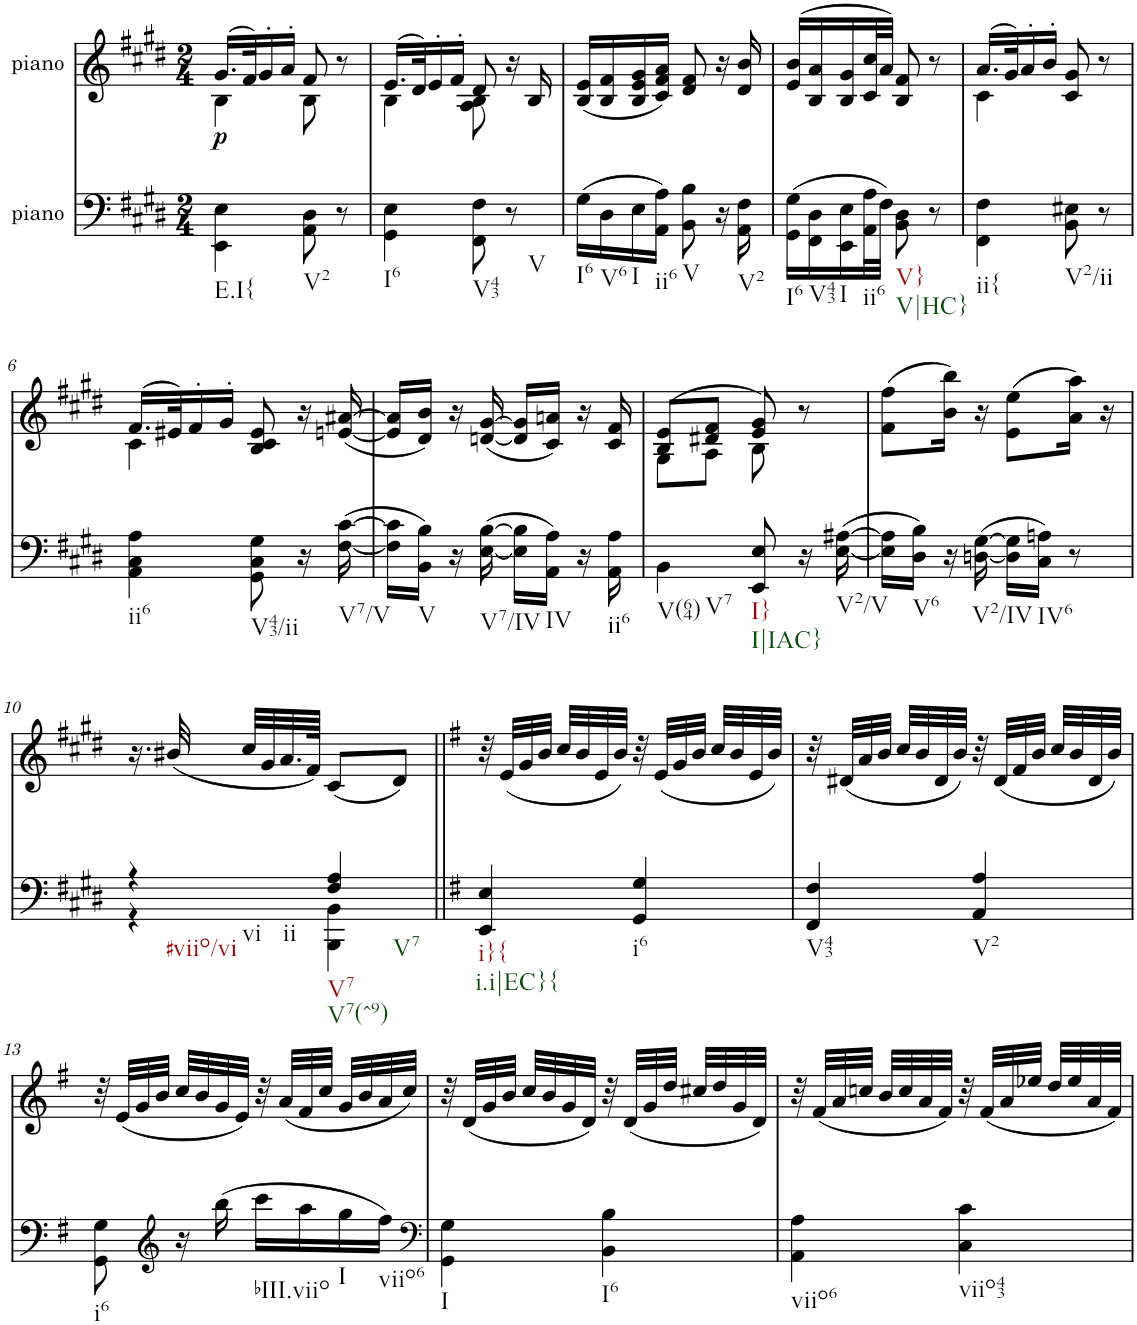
**kern	**dynam	**kern
*part2	*part2	*part1
*staff2	*staff2	*staff1
*I"piano	*	*I"piano
*I'Pno	*	*I'Pno
*clefF4	*	*clefG2
*k[f#c#g#d#]	*	*k[f#c#g#d#]
*E:	*	*E:
*M2/4	*	*M2/4
=1	=1	=1
*	*	*^
!LO:TX:b:t=E.I{	!	!	!
!	!LO:DY:a	!	!
4EE\ 4E\	p	(16.g#/LL	4B\
.	.	32f#/K)	.
.	.	16g#'/	.
.	.	16a'/JJ	.
!LO:TX:b:t=V2	!	!	!
8AA\ 8D#\	.	8f#/	8B\
8r	.	8r	8ryy
=2	=2	=2	=2
!LO:TX:b:t=I6	!	!	!
4GG#\ 4E\	.	(16.e/LL	4B\
.	.	32d#/K)	.
.	.	16e'/	.
.	.	16f#'/JJ	.
!LO:TX:b:t=V43	!	!	!
8FF#\ 8F#\	.	8d#/	8A\ 8B\
!LO:TX:b:t=V	!	!	!
8r	.	16r	8ryy
.	.	16B/	.
*	*	*v	*v
=3	=3	=3
!LO:TX:b:t=I6	!	!
(16G#\LL	.	(16B/ 16e/LL
!LO:TX:b:t=V6	!	!
16D#\	.	16B/ 16f#/
!LO:TX:b:t=I	!	!
16E\	.	16B/ 16e/ 16g#/
!LO:TX:b:t=ii6	!	!
16AA\ 16A\JJ)	.	16c#/ 16f#/ 16a/JJ)
!LO:TX:b:t=V	!	!
8BB\ 8B\	.	8d#/ 8f#/
16r	.	16r
!LO:TX:b:t=V2	!	!
16AA\ 16F#\	.	16d#/ 16b/
=4	=4	=4
!LO:TX:b:t=I6	!	!
(16GG#\ 16G#\LL	.	(>16e/ 16b/LL
!LO:TX:b:t=V43	!	!
16FF#\ 16D#\	.	16B/ 16a/
!LO:TX:b:t=I	!	!
16EE\ 16E\	.	16B/ 16g#/
!LO:TX:b:t=ii6	!	!
32AA\ 32A\L	.	32c#/ 32cc#/L
32F#\JJJ)	.	32a/JJJ)
!LO:TX:b:t=V}	!	!
!LO:TX:b:t=V|HC}	!	!
8BB\ 8D#\	.	8B/ 8f#/
8r	.	8r
=5	=5	=5
*	*	*^
!LO:TX:b:t=ii{	!	!	!
4FF#\ 4F#\	.	(16.a/LL	4c#\
.	.	32g#/K)	.
.	.	16a'/	.
.	.	16b'/JJ	.
!LO:TX:b:t=V2/ii	!	!	!
8BB\ 8E#X\	.	8c#/ 8g#/	4ryy
8r	.	8r	.
!!LO:LB:g=z	!!
=6	=6	=6	=6
!LO:TX:b:t=ii6	!	!	!
4AA\ 4C#\ 4A\	.	(16.f#/LL	4c#\
.	.	32e#X/K)	.
.	.	16f#'/	.
.	.	16g#'/JJ	.
!LO:TX:b:t=V43/ii	!	!	!
8GG#\ 8C#\ 8G#\	.	8B/ 8c#/ 8e#/	4ryy
16r	.	16r	.
!LO:TX:b:t=V7/V	!	!	!
([16F#\ [16c#\	.	(<[16en/ [16a#X/	.
*	*	*v	*v
=7	=7	=7
16F#\] 16c#\]LL	.	16e/] 16a#/]LL
!LO:TX:b:t=V	!	!
16BB\ 16B\JJ)	.	16d#/ 16b/JJ)
16r	.	16r
!LO:TX:b:t=V7/IV	!	!
([16E\ [16B\	.	([16dn/ [16g#/
16E\] 16B\]LL	.	16d/] 16g#/]LL
!LO:TX:b:t=IV	!	!
16AA\ 16A\JJ)	.	16c#/ 16an/JJ)
16r	.	16r
!LO:TX:b:t=ii6	!	!
16AA\ 16A\	.	16c#/ 16f#/
=8	=8	=8
*	*	*^
!LO:TX:b:t=V(64)	!	!	!
!LO:TX:b:t=V7	!	!	!
4BB\	.	(8B/ 8e/L	8G#\L
.	.	8d#X/ 8f#/J	8A\J
!LO:TX:b:t=I}	!	!	!
!LO:TX:b:t=I|IAC}	!	!	!
8EE/ 8E/	.	8e/ 8g#/)	8B\
16r	.	8r	8ryy
!LO:TX:b:t=V2/V	!	!	!
([16E\ [16A#X\	.	.	.
*	*	*v	*v
=9	=9	=9
16E\] 16A#\]LL	.	(8f#\ 8ff#\L
!LO:TX:b:t=V6	!	!
16D#\ 16B\JJ)	.	.
16r	.	16b\ 16bb\Jk)
!LO:TX:b:t=V2/IV	!	!
([16Dn\ [16G#\	.	16r
16D\] 16G#\]LL	.	(8e\ 8ee\L
!LO:TX:b:t=IV6	!	!
16C#\ 16An\JJ)	.	.
8r	.	16a\ 16aa\Jk)
.	.	16r
!!LO:LB:g=z
=10	=10	=10
*^	*	*
!LO:TX:b:t=#viio/vi	!	!	!
!LO:TX:b:t=vi	!	!	!
!LO:TX:b:t=ii	!	!	!
4r	4r	.	16.r
.	.	.	(32b#X/
.	.	.	32cc#/LLL
.	.	.	32g#/
.	.	.	32.a/
.	.	.	64f#/JJJk)
!LO:TX:b:t=V7	!	!	!
!LO:TX:b:t=V7(^9)	!	!	!
!LO:TX:b:t=V7	!	!	!
4F#/ 4A/	4BBB\ 4BB\	.	(8c#/L
.	.	.	8d#/J)
*v	*v	*	*
=11||	=11||	=11||
*k[f#]	*	*k[f#]
*e:	*	*e:
!LO:TX:b:t=i}{	!	!
!LO:TX:b:t=i.i|EC}{	!	!
4EE/ 4E/	.	32r
.	.	(32e/LLL
.	.	32g/
.	.	32b/JJJ
.	.	32cc/LLL
.	.	32b/
.	.	32e/
.	.	32b/JJJ)
!LO:TX:b:t=i6	!	!
4GG/ 4G/	.	32r
.	.	(32e/LLL
.	.	32g/
.	.	32b/JJJ
.	.	32cc/LLL
.	.	32b/
.	.	32e/
.	.	32b/JJJ)
=12	=12	=12
!LO:TX:b:t=V43	!	!
4FF#/ 4F#/	.	32r
.	.	(32d#X/LLL
.	.	32a/
.	.	32b/JJJ
.	.	32cc/LLL
.	.	32b/
.	.	32d#/
.	.	32b/JJJ)
!LO:TX:b:t=V2	!	!
4AA/ 4A/	.	32r
.	.	(32d#/LLL
.	.	32f#/
.	.	32b/JJJ
.	.	32cc/LLL
.	.	32b/
.	.	32d#/
.	.	32b/JJJ)
!!LO:LB:g=z
=13	=13	=13
!LO:TX:b:t=i6	!	!
8GG\ 8G\	.	32r
.	.	(32e/LLL
.	.	32g/
.	.	32b/JJJ
*clefG2	*	*
16r	.	32cc/LLL
.	.	32b/
(16bb\	.	32g/
.	.	32e/JJJ)
!LO:TX:b:t=bIII.viio	!	!
16ccc\LL	.	32r
.	.	(32a/LLL
16aa\	.	32f#/
.	.	32cc/JJJ
!LO:TX:b:t=I	!	!
16gg\	.	32g/LLL
.	.	32b/
!LO:TX:b:t=viio6	!	!
16ff#\JJ)	.	32a/
.	.	32cc/JJJ)
=14	=14	=14
*clefF4	*	*
!LO:TX:b:t=I	!	!
4GG\ 4G\	.	32r
.	.	(32d/LLL
.	.	32g/
.	.	32b/JJJ
.	.	32cc/LLL
.	.	32b/
.	.	32g/
.	.	32d/JJJ)
!LO:TX:b:t=I6	!	!
4BB\ 4B\	.	32r
.	.	(32d/LLL
.	.	32g/
.	.	32dd/JJJ
.	.	32cc#X/LLL
.	.	32dd/
.	.	32g/
.	.	32d/JJJ)
=15	=15	=15
!LO:TX:b:t=viio6	!	!
4AA\ 4A\	.	32r
.	.	(32f#/LLL
.	.	32a/
.	.	32ccn/JJJ
.	.	32b/LLL
.	.	32cc/
.	.	32a/
.	.	32f#/JJJ)
!LO:TX:b:t=viio43	!	!
4C\ 4c\	.	32r
.	.	(32f#/LLL
.	.	32a/
.	.	32ee-X/JJJ
.	.	32dd/LLL
.	.	32ee-/
.	.	32a/
.	.	32f#/JJJ)
=	=	=
*-	*-	*-
